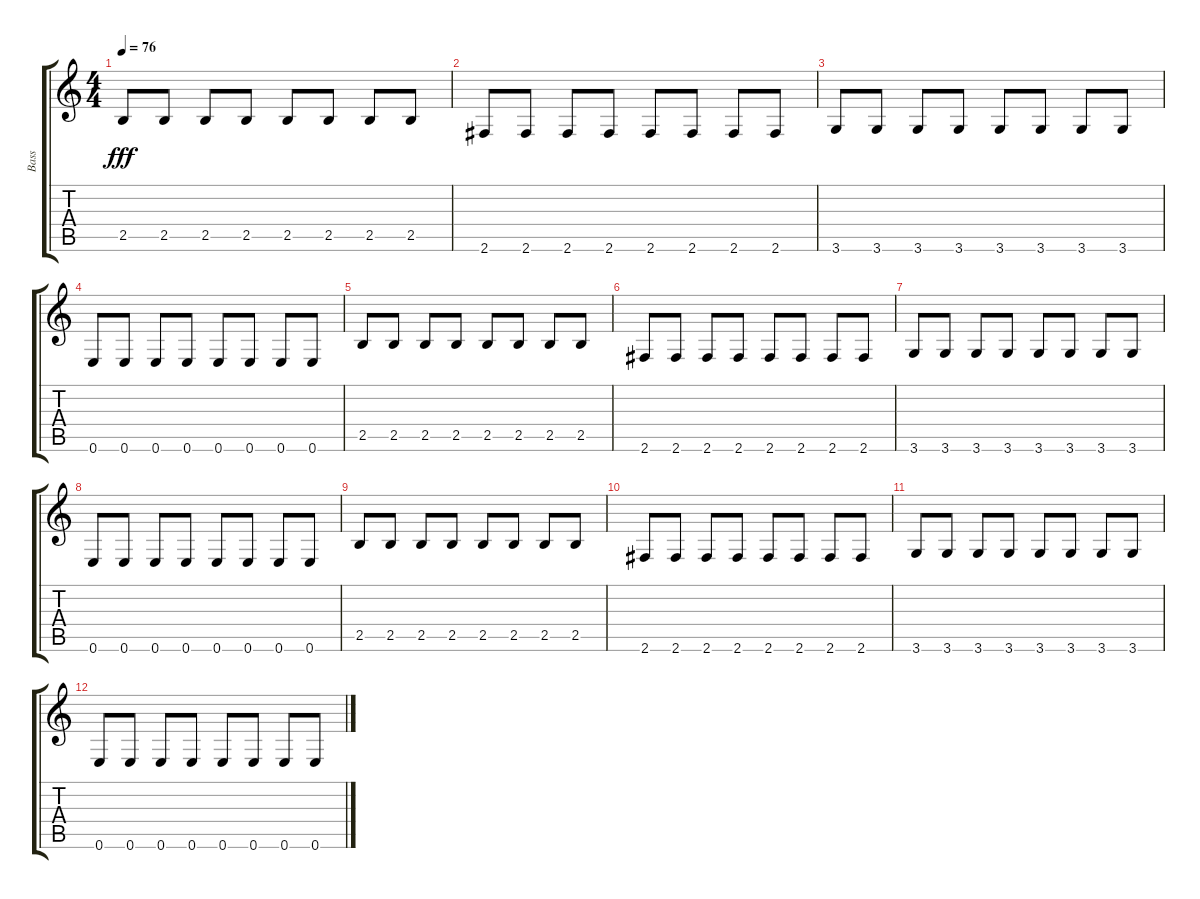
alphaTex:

\track ("Bass" "Bass") {instrument electricbassfinger}
\staff {score tabs}
\tuning (E4 B3 G3 D3 A2 E2) {hide}
\ts (4 4)
\tempo 76
\clef g2
\ks c
2.5.8{dy fff} 2.5.8 2.5.8 2.5.8 2.5.8 2.5.8 2.5.8 2.5.8 |
2.6.8 2.6.8 2.6.8 2.6.8 2.6.8 2.6.8 2.6.8 2.6.8 |
3.6.8 3.6.8 3.6.8 3.6.8 3.6.8 3.6.8 3.6.8 3.6.8 |
0.6.8 0.6.8 0.6.8 0.6.8 0.6.8 0.6.8 0.6.8 0.6.8 |
2.5.8 2.5.8 2.5.8 2.5.8 2.5.8 2.5.8 2.5.8 2.5.8 |
2.6.8 2.6.8 2.6.8 2.6.8 2.6.8 2.6.8 2.6.8 2.6.8 |
3.6.8 3.6.8 3.6.8 3.6.8 3.6.8 3.6.8 3.6.8 3.6.8 |
0.6.8 0.6.8 0.6.8 0.6.8 0.6.8 0.6.8 0.6.8 0.6.8 |
2.5.8 2.5.8 2.5.8 2.5.8 2.5.8 2.5.8 2.5.8 2.5.8 |
2.6.8 2.6.8 2.6.8 2.6.8 2.6.8 2.6.8 2.6.8 2.6.8 |
3.6.8 3.6.8 3.6.8 3.6.8 3.6.8 3.6.8 3.6.8 3.6.8 |
0.6.8 0.6.8 0.6.8 0.6.8 0.6.8 0.6.8 0.6.8 0.6.8
